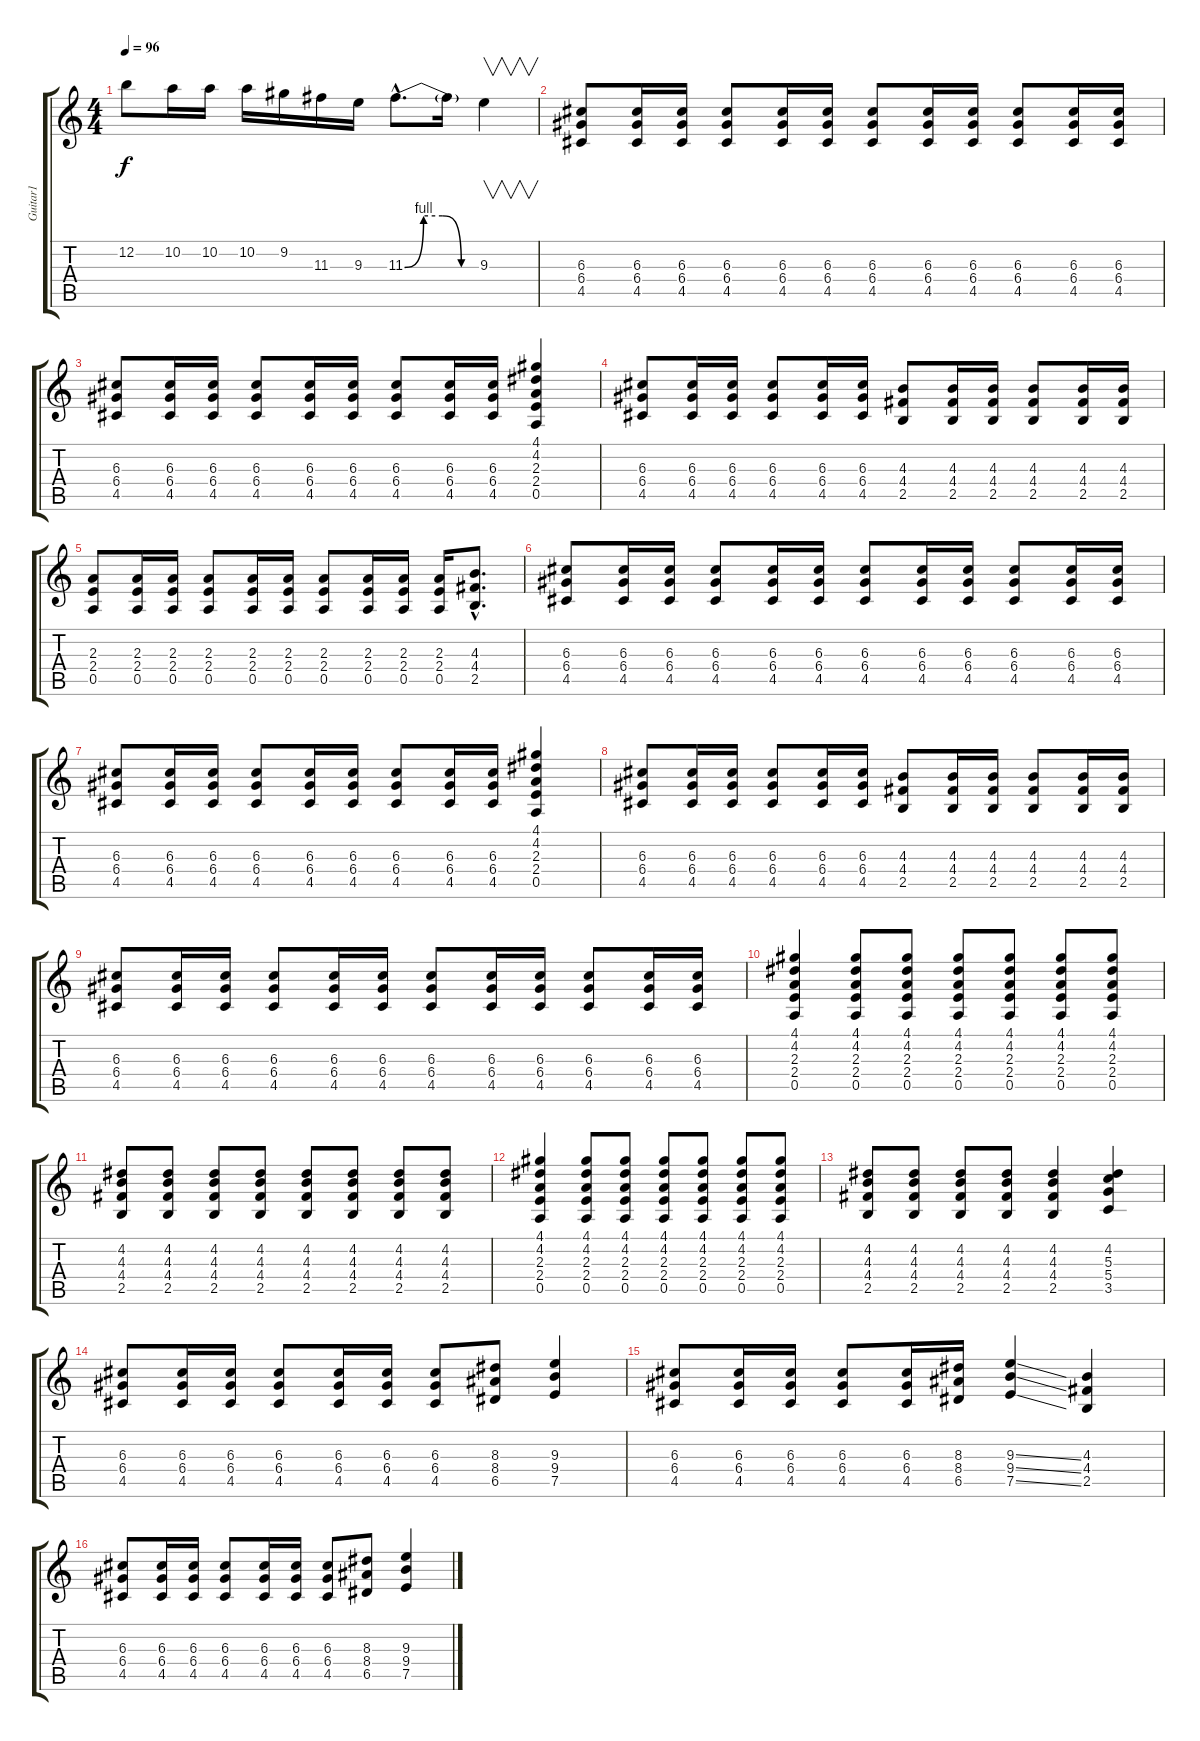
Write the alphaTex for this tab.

\track ("Guitar1" "Guitar1") {instrument overdrivenguitar}
\staff {score tabs}
\tuning (E4 B3 G3 D3 A2 E2) {hide}
\ts (4 4)
\tempo 96
\clef g2
\ks c
12.2.8{dy f} 10.2.16 10.2.16 10.2.16 9.2.16 11.3.16 9.3.16 11.3{be (custom 0 0 15 4 30 4 45 0 60 0) hac}.8{d} 11.3{t}.16 9.3.4{v} |
(6.3 6.4 4.5).8 (6.3 6.4 4.5).16 (6.3 6.4 4.5).16 (6.3 6.4 4.5).8 (6.3 6.4 4.5).16 (6.3 6.4 4.5).16 (6.3 6.4 4.5).8 (6.3 6.4 4.5).16 (6.3 6.4 4.5).16 (6.3 6.4 4.5).8 (6.3 6.4 4.5).16 (6.3 6.4 4.5).16 |
(6.3 6.4 4.5).8 (6.3 6.4 4.5).16 (6.3 6.4 4.5).16 (6.3 6.4 4.5).8 (6.3 6.4 4.5).16 (6.3 6.4 4.5).16 (6.3 6.4 4.5).8 (6.3 6.4 4.5).16 (6.3 6.4 4.5).16 (4.1 4.2 2.3 2.4 0.5).4 |
(6.3 6.4 4.5).8 (6.3 6.4 4.5).16 (6.3 6.4 4.5).16 (6.3 6.4 4.5).8 (6.3 6.4 4.5).16 (6.3 6.4 4.5).16 (4.3 4.4 2.5).8 (4.3 4.4 2.5).16 (4.3 4.4 2.5).16 (4.3 4.4 2.5).8 (4.3 4.4 2.5).16 (4.3 4.4 2.5).16 |
(2.3 2.4 0.5).8 (2.3 2.4 0.5).16 (2.3 2.4 0.5).16 (2.3 2.4 0.5).8 (2.3 2.4 0.5).16 (2.3 2.4 0.5).16 (2.3 2.4 0.5).8 (2.3 2.4 0.5).16 (2.3 2.4 0.5).16 (2.3 2.4 0.5).16 (4.3{hac} 4.4{hac} 2.5{hac}).8{d} |
(6.3 6.4 4.5).8 (6.3 6.4 4.5).16 (6.3 6.4 4.5).16 (6.3 6.4 4.5).8 (6.3 6.4 4.5).16 (6.3 6.4 4.5).16 (6.3 6.4 4.5).8 (6.3 6.4 4.5).16 (6.3 6.4 4.5).16 (6.3 6.4 4.5).8 (6.3 6.4 4.5).16 (6.3 6.4 4.5).16 |
(6.3 6.4 4.5).8 (6.3 6.4 4.5).16 (6.3 6.4 4.5).16 (6.3 6.4 4.5).8 (6.3 6.4 4.5).16 (6.3 6.4 4.5).16 (6.3 6.4 4.5).8 (6.3 6.4 4.5).16 (6.3 6.4 4.5).16 (4.1 4.2 2.3 2.4 0.5).4 |
(6.3 6.4 4.5).8 (6.3 6.4 4.5).16 (6.3 6.4 4.5).16 (6.3 6.4 4.5).8 (6.3 6.4 4.5).16 (6.3 6.4 4.5).16 (4.3 4.4 2.5).8 (4.3 4.4 2.5).16 (4.3 4.4 2.5).16 (4.3 4.4 2.5).8 (4.3 4.4 2.5).16 (4.3 4.4 2.5).16 |
(6.3 6.4 4.5).8 (6.3 6.4 4.5).16 (6.3 6.4 4.5).16 (6.3 6.4 4.5).8 (6.3 6.4 4.5).16 (6.3 6.4 4.5).16 (6.3 6.4 4.5).8 (6.3 6.4 4.5).16 (6.3 6.4 4.5).16 (6.3 6.4 4.5).8 (6.3 6.4 4.5).16 (6.3 6.4 4.5).16 |
(4.1 4.2 2.3 2.4 0.5).4 (4.1 4.2 2.3 2.4 0.5).8 (4.1 4.2 2.3 2.4 0.5).8 (4.1 4.2 2.3 2.4 0.5).8 (4.1 4.2 2.3 2.4 0.5).8 (4.1 4.2 2.3 2.4 0.5).8 (4.1 4.2 2.3 2.4 0.5).8 |
(4.2 4.3 4.4 2.5).8 (4.2 4.3 4.4 2.5).8 (4.2 4.3 4.4 2.5).8 (4.2 4.3 4.4 2.5).8 (4.2 4.3 4.4 2.5).8 (4.2 4.3 4.4 2.5).8 (4.2 4.3 4.4 2.5).8 (4.2 4.3 4.4 2.5).8 |
(4.1 4.2 2.3 2.4 0.5).4 (4.1 4.2 2.3 2.4 0.5).8 (4.1 4.2 2.3 2.4 0.5).8 (4.1 4.2 2.3 2.4 0.5).8 (4.1 4.2 2.3 2.4 0.5).8 (4.1 4.2 2.3 2.4 0.5).8 (4.1 4.2 2.3 2.4 0.5).8 |
(4.2 4.3 4.4 2.5).8 (4.2 4.3 4.4 2.5).8 (4.2 4.3 4.4 2.5).8 (4.2 4.3 4.4 2.5).8 (4.2 4.3 4.4 2.5).4 (4.2 5.3 5.4 3.5).4 |
(6.3 6.4 4.5).8 (6.3 6.4 4.5).16 (6.3 6.4 4.5).16 (6.3 6.4 4.5).8 (6.3 6.4 4.5).16 (6.3 6.4 4.5).16 (6.3 6.4 4.5).8 (8.3 8.4 6.5).8 (9.3 9.4 7.5).4 |
(6.3 6.4 4.5).8 (6.3 6.4 4.5).16 (6.3 6.4 4.5).16 (6.3 6.4 4.5).8 (6.3 6.4 4.5).16 (8.3 8.4 6.5).16 (9.3{ss} 9.4{ss} 7.5{ss}).4 (4.3 4.4 2.5).4 |
(6.3 6.4 4.5).8 (6.3 6.4 4.5).16 (6.3 6.4 4.5).16 (6.3 6.4 4.5).8 (6.3 6.4 4.5).16 (6.3 6.4 4.5).16 (6.3 6.4 4.5).8 (8.3 8.4 6.5).8 (9.3 9.4 7.5).4
